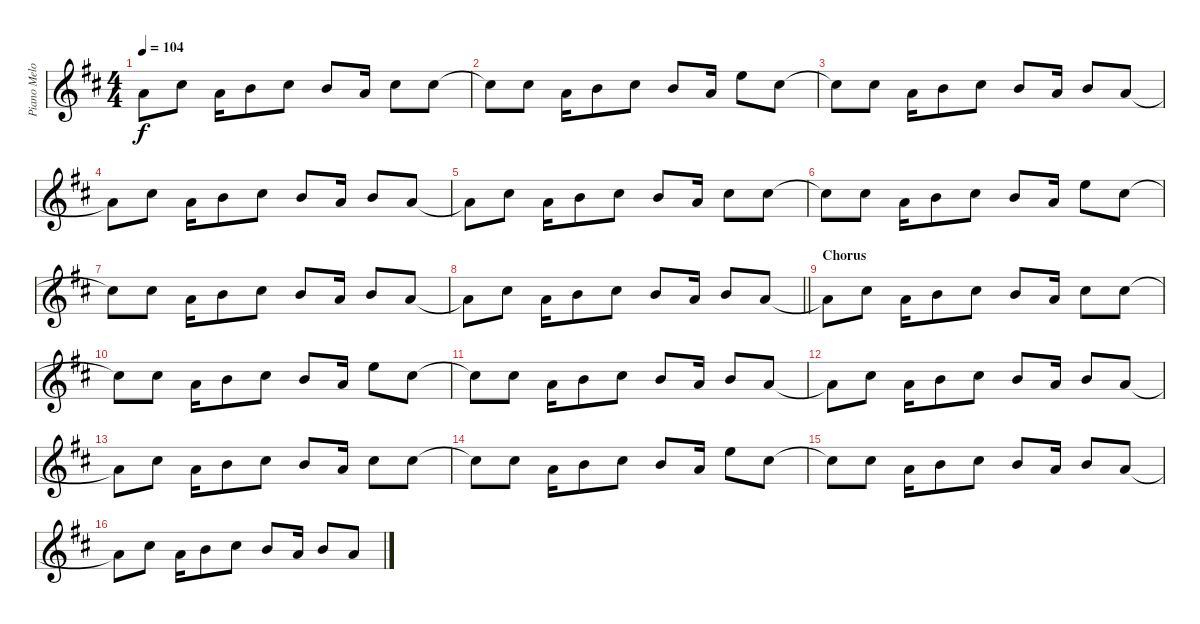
\track ("Piano Melody" "Piano Melo") {instrument brightacousticpiano}
\staff {score}
\tuning (E4 B3 G3 D3 A2 E2) {hide}
\ts (4 4)
\tempo 104
\clef g2
\ks d
10.2{t}.8{dy f} 9.1.8 5.1.16 7.1.8 9.1.8 7.1.8 5.1.16 9.1.8 9.1.8 |
9.1{t}.8 9.1.8 5.1.16 7.1.8 9.1.8 7.1.8 5.1.16 17.2.8 9.1.8 |
9.1{t}.8 9.1.8 5.1.16 7.1.8 9.1.8 7.1.8 5.1.16 7.1.8 10.2.8 |
10.2{t}.8 9.1.8 5.1.16 7.1.8 9.1.8 7.1.8 5.1.16 7.1.8 10.2.8 |
10.2{t}.8 9.1.8 5.1.16 7.1.8 9.1.8 7.1.8 5.1.16 9.1.8 9.1.8 |
9.1{t}.8 9.1.8 5.1.16 7.1.8 9.1.8 7.1.8 5.1.16 17.2.8 9.1.8 |
9.1{t}.8 9.1.8 5.1.16 7.1.8 9.1.8 7.1.8 5.1.16 7.1.8 10.2.8 |
\barLineRight lightlight
10.2{t}.8 9.1.8 5.1.16 7.1.8 9.1.8 7.1.8 5.1.16 7.1.8 10.2.8 |
\section ("" "Chorus")
10.2{t}.8 9.1.8 5.1.16 7.1.8 9.1.8 7.1.8 5.1.16 9.1.8 9.1.8 |
9.1{t}.8 9.1.8 5.1.16 7.1.8 9.1.8 7.1.8 5.1.16 17.2.8 9.1.8 |
9.1{t}.8 9.1.8 5.1.16 7.1.8 9.1.8 7.1.8 5.1.16 7.1.8 10.2.8 |
10.2{t}.8 9.1.8 5.1.16 7.1.8 9.1.8 7.1.8 5.1.16 7.1.8 10.2.8 |
10.2{t}.8 9.1.8 5.1.16 7.1.8 9.1.8 7.1.8 5.1.16 9.1.8 9.1.8 |
9.1{t}.8 9.1.8 5.1.16 7.1.8 9.1.8 7.1.8 5.1.16 17.2.8 9.1.8 |
9.1{t}.8 9.1.8 5.1.16 7.1.8 9.1.8 7.1.8 5.1.16 7.1.8 10.2.8 |
10.2{t}.8 9.1.8 5.1.16 7.1.8 9.1.8 7.1.8 5.1.16 7.1.8 10.2.8
